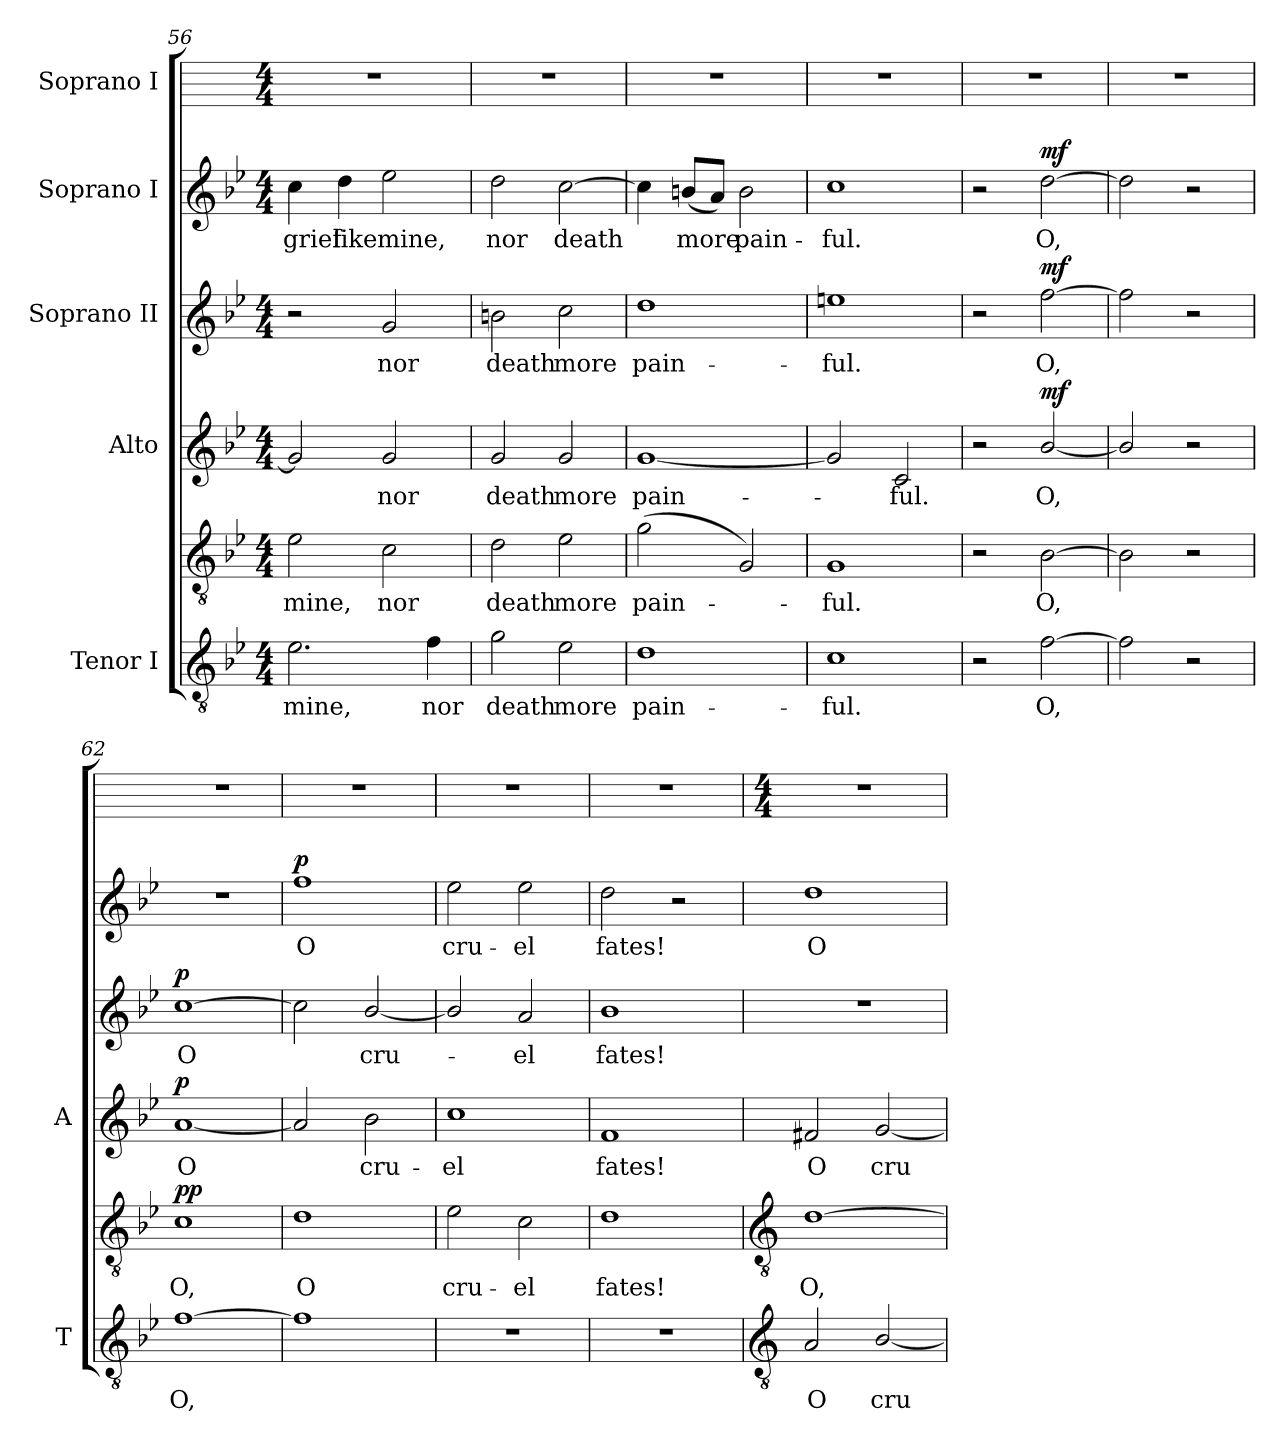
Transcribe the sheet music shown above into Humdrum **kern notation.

**kern	**text	**kern	**text	**dynam	**kern	**text	**dynam	**kern	**text	**dynam	**kern	**text	**dynam	**kern
*part5	*part5	*part5	*part5	*part5	*part4	*part4	*part4	*part3	*part3	*part3	*part2	*part2	*part2	*part1
*staff6	*staff6	*staff5	*staff5	*staff5/6	*staff4	*staff4	*staff4	*staff3	*staff3	*staff3	*staff2	*staff2	*staff2	*staff1
*I"Tenor I	*	*	*	*	*I"Alto	*	*	*I"Soprano II	*	*	*I"Soprano I	*	*	*I"Soprano I
*I'T	*	*	*	*	*I'A	*	*	*	*	*	*	*	*	*
!!LO:LB:g=z
*clefGv2	*	*clefGv2	*	*	*clefG2	*	*	*clefG2	*	*	*clefG2	*	*	*
*k[b-e-]	*	*k[b-e-]	*	*	*k[b-e-]	*	*	*k[b-e-]	*	*	*k[b-e-]	*	*	*
*B-:	*	*B-:	*	*	*B-:	*	*	*B-:	*	*	*B-:	*	*	*
*M4/4	*	*M4/4	*	*	*M4/4	*	*	*M4/4	*	*	*M4/4	*	*	*M4/4
=56	=56	=56	=56	=56	=56	=56	=56	=56	=56	=56	=56	=56	=56	=56
!	!LO:LY:b	!	!LO:LY:b	!	!	!	!	!	!	!	!	!LO:LY:b	!	!
2.e-	mine,	2e-	mine,	.	2g]	.	.	2r	.	.	4cc	grief	.	1r
!	!	!	!	!	!	!	!	!	!	!	!	!LO:LY:b	!	!
.	.	.	.	.	.	.	.	.	.	.	4dd	like	.	.
!	!	!	!LO:LY:b	!	!	!LO:LY:b	!	!	!LO:LY:b	!	!	!LO:LY:b	!	!
.	.	2c	nor	.	2g	nor	.	2g	nor	.	2ee-	mine,	.	.
!	!LO:LY:b	!	!	!	!	!	!	!	!	!	!	!	!	!
4f	nor	.	.	.	.	.	.	.	.	.	.	.	.	.
=57	=57	=57	=57	=57	=57	=57	=57	=57	=57	=57	=57	=57	=57	=57
!	!LO:LY:b	!	!LO:LY:b	!	!	!LO:LY:b	!	!	!LO:LY:b	!	!	!LO:LY:b	!	!
2g	death	2d	death	.	2g	death	.	2bn	death	.	2dd	nor	.	1r
!	!LO:LY:b	!	!LO:LY:b	!	!	!LO:LY:b	!	!	!LO:LY:b	!	!	!LO:LY:b	!	!
2e-	more	2e-	more	.	2g	more	.	2cc	more	.	[2cc	death	.	.
=58	=58	=58	=58	=58	=58	=58	=58	=58	=58	=58	=58	=58	=58	=58
!	!LO:LY:b	!	!LO:LY:b	!	!	!LO:LY:b	!	!	!LO:LY:b	!	!	!	!	!
1d	pain-	(<2g	pain-	.	[1g	pain-	.	1dd	pain-	.	4cc]	.	.	1r
!	!	!	!	!	!	!	!	!	!	!	!	!LO:LY:b	!	!
.	.	.	.	.	.	.	.	.	.	.	(<8bnL	more	.	.
.	.	.	.	.	.	.	.	.	.	.	8aJ)	.	.	.
!	!	!	!	!	!	!	!	!	!	!	!	!LO:LY:b	!	!
.	.	2G)	.	.	.	.	.	.	.	.	2b	pain-	.	.
=59	=59	=59	=59	=59	=59	=59	=59	=59	=59	=59	=59	=59	=59	=59
!	!LO:LY:b	!	!LO:LY:b	!	!	!	!	!	!LO:LY:b	!	!	!LO:LY:b	!	!
1c	ful.	1G	-ful.	.	2g]	.	.	1een	-ful.	.	1cc	-ful.	.	1r
!	!	!	!	!	!	!LO:LY:b	!	!	!	!	!	!	!	!
.	.	.	.	.	2c	ful.	.	.	.	.	.	.	.	.
=60	=60	=60	=60	=60	=60	=60	=60	=60	=60	=60	=60	=60	=60	=60
2r	.	2r	.	.	2r	.	.	2r	.	.	2r	.	.	1r
!	!LO:LY:b	!	!LO:LY:b	!LO:DY:b=2	!	!LO:LY:b	!	!	!LO:LY:b	!	!	!LO:LY:b	!	!
!	!	!	!	!LO:DY:n=1:b	!	!	!LO:DY:b	!	!	!LO:DY:b	!	!	!LO:DY:b	!
[2f	O,	[2B-	O,	mf mf	[2b-/	O,	mf	[2ff	O,	mf	[2dd	O,	mf	.
=61	=61	=61	=61	=61	=61	=61	=61	=61	=61	=61	=61	=61	=61	=61
2f]	.	2B-]	.	.	2b-/]	.	.	2ff]	.	.	2dd]	.	.	1r
2r	.	2r	.	.	2r	.	.	2r	.	.	2r	.	.	.
=62	=62	=62	=62	=62	=62	=62	=62	=62	=62	=62	=62	=62	=62	=62
!	!LO:LY:b	!	!LO:LY:b	!LO:DY:b=2	!	!LO:LY:b	!	!	!LO:LY:b	!	!	!	!	!
!	!	!	!	!LO:DY:n=1:b	!	!	!LO:DY:b	!	!	!LO:DY:b	!	!	!	!
[1f	O,	1c	O,	p p	[1a	O	p	[1cc	O	p	1r	.	.	1r
=63	=63	=63	=63	=63	=63	=63	=63	=63	=63	=63	=63	=63	=63	=63
!	!	!	!LO:LY:b	!	!	!	!	!	!	!	!	!LO:LY:b	!LO:DY:b	!
1f]	.	1d	O	.	2a]	.	.	2cc]	.	.	1ff	O	p	1r
!	!	!	!	!	!	!LO:LY:b	!	!	!LO:LY:b	!	!	!	!	!
.	.	.	.	.	2b-	cru-	.	[2b-/	cru-	.	.	.	.	.
=64	=64	=64	=64	=64	=64	=64	=64	=64	=64	=64	=64	=64	=64	=64
!	!	!	!LO:LY:b	!	!	!LO:LY:b	!	!	!	!	!	!LO:LY:b	!	!
1r	.	2e-	cru-	.	1cc	-el	.	2b-/]	.	.	2ee-	cru-	.	1r
!	!	!	!LO:LY:b	!	!	!	!	!	!LO:LY:b	!	!	!LO:LY:b	!	!
.	.	2c	-el	.	.	.	.	2a	el	.	2ee-	-el	.	.
=65	=65	=65	=65	=65	=65	=65	=65	=65	=65	=65	=65	=65	=65	=65
!	!	!	!LO:LY:b	!	!	!LO:LY:b	!	!	!LO:LY:b	!	!	!LO:LY:b	!	!
1r	.	1d	fates!	.	1f	fates!	.	1b-	fates!	.	2dd	fates!	.	1r
.	.	.	.	.	.	.	.	.	.	.	2r	.	.	.
!!LO:LB:g=z
=66	=66	=66	=66	=66	=66	=66	=66	=66	=66	=66	=66	=66	=66	=66
*clefGv2	*	*clefGv2	*	*	*	*	*	*	*	*	*	*	*	*
*	*	*	*	*	*	*	*	*	*	*	*	*	*	*M4/4
!	!LO:LY:b	!	!LO:LY:b	!	!	!LO:LY:b	!	!	!	!	!	!LO:LY:b	!	!
2A	O	[1d	O,	.	2f#X	O	.	1r	.	.	1dd	O	.	1r
!	!LO:LY:b	!	!	!	!	!LO:LY:b	!	!	!	!	!	!	!	!
[2B-/	cru-	.	.	.	[2g	cru-	.	.	.	.	.	.	.	.
=	=	=	=	=	=	=	=	=	=	=	=	=	=	=
*-	*-	*-	*-	*-	*-	*-	*-	*-	*-	*-	*-	*-	*-	*-
